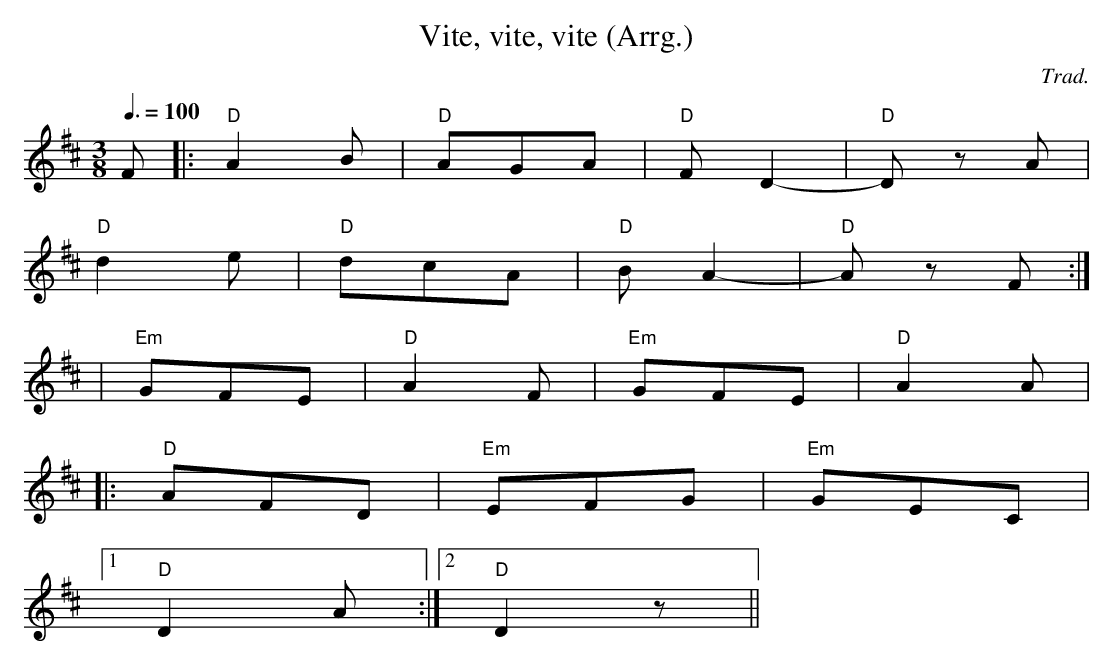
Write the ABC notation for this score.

X:1
T:Vite, vite, vite (Arrg.)
C:Trad.
M:3/8
L:1/8
Q:3/8=100
K:D
F|:"D"A2 B|"D"AGA|"D"F D2-|"D"D z A|
"D"d2 e|"D"dcA|"D"B A2-|"D"A z F :|
|"Em"GFE|"D"A2 F|"Em"GFE|"D"A2 A|
|:"D"AFD|"Em"EFG|"Em"GEC|
[1 "D"D2 A:|[2 "D"D2 z||
